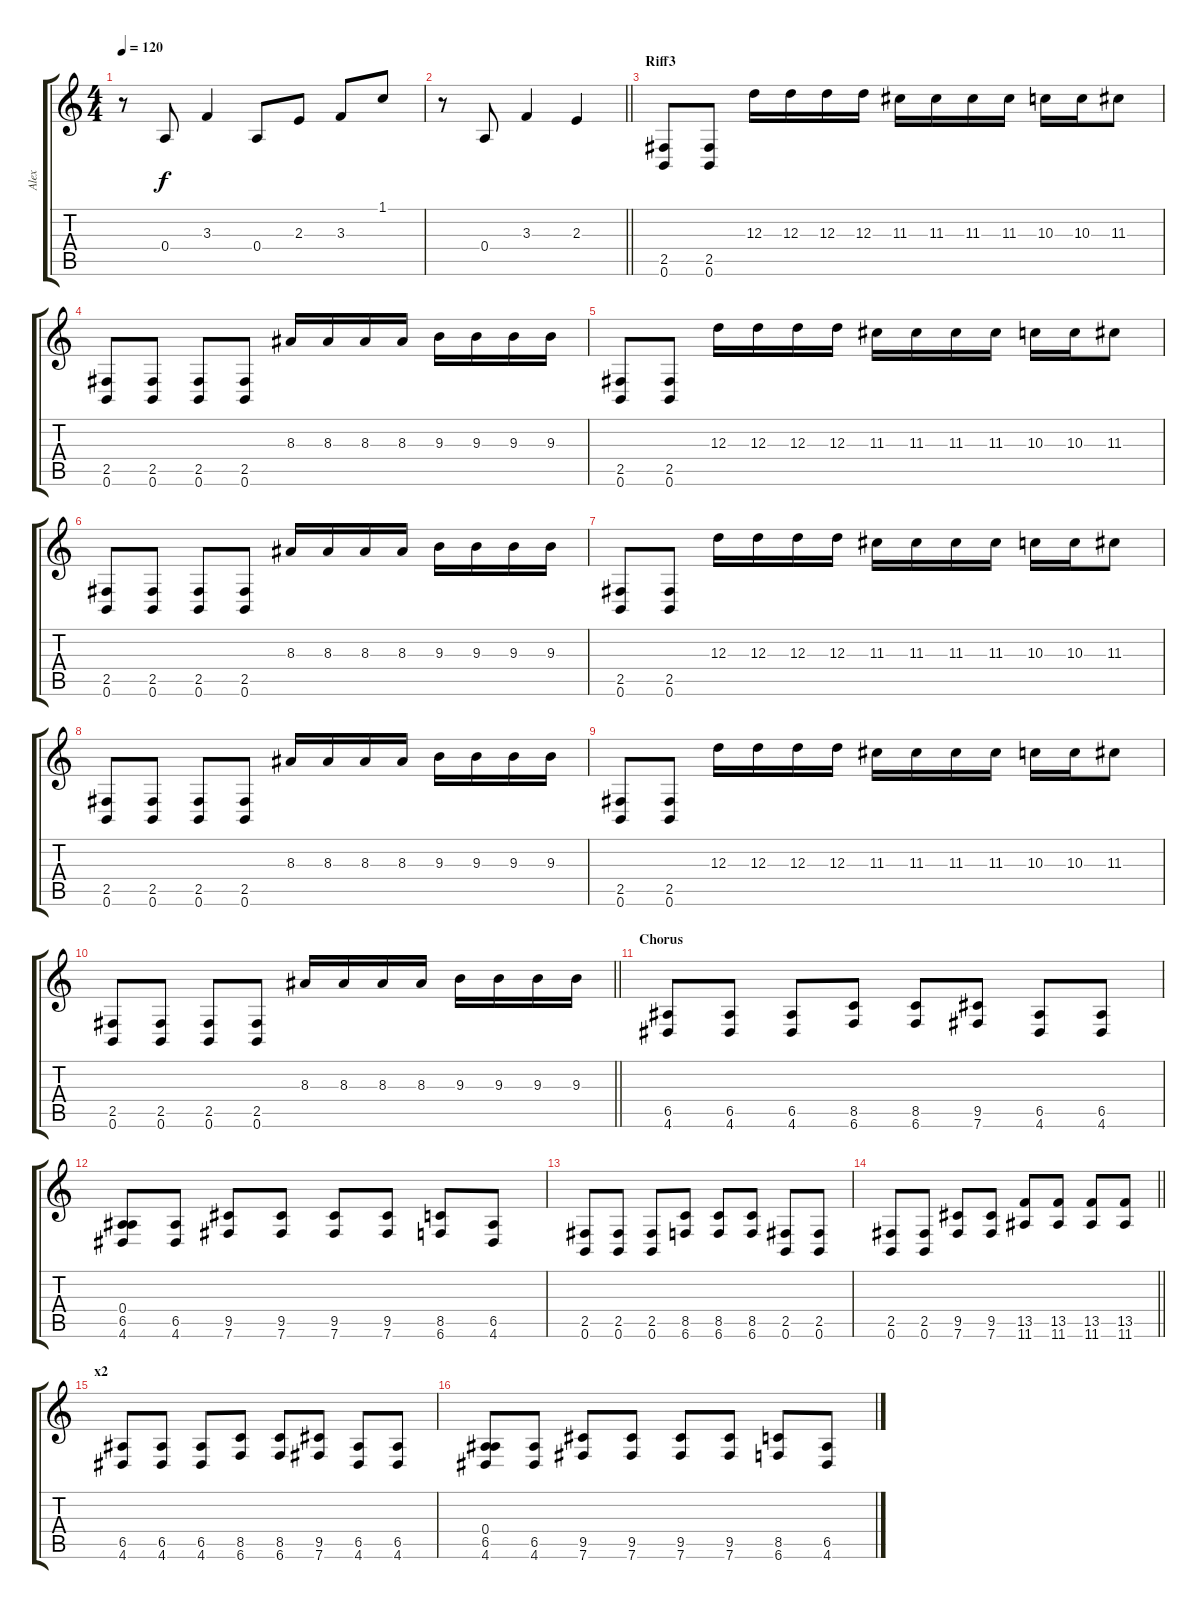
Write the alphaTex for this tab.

\track ("Alex" "Alex") {instrument overdrivenguitar}
\staff {score tabs}
\tuning (B3 Gb3 D3 A2 E2 B1) {hide}
\ts (4 4)
\tempo 120
\clef g2
\ks c
r.8{dy f} 0.4.8 3.3.4 0.4.8 2.3.8 3.3.8 1.1.8 |
\barLineRight lightlight
r.8 0.4.8 3.3.4 2.3.4 |
\section ("" "Riff3")
(2.5 0.6).8{instrument distortionguitar} (2.5 0.6).8 12.3.16 12.3.16 12.3.16 12.3.16 11.3.16 11.3.16 11.3.16 11.3.16 10.3.16 10.3.16 11.3.8 |
(2.5 0.6).8 (2.5 0.6).8 (2.5 0.6).8 (2.5 0.6).8 8.3.16 8.3.16 8.3.16 8.3.16 9.3.16 9.3.16 9.3.16 9.3.16 |
(2.5 0.6).8{instrument distortionguitar} (2.5 0.6).8 12.3.16 12.3.16 12.3.16 12.3.16 11.3.16 11.3.16 11.3.16 11.3.16 10.3.16 10.3.16 11.3.8 |
(2.5 0.6).8 (2.5 0.6).8 (2.5 0.6).8 (2.5 0.6).8 8.3.16 8.3.16 8.3.16 8.3.16 9.3.16 9.3.16 9.3.16 9.3.16 |
(2.5 0.6).8{instrument distortionguitar} (2.5 0.6).8 12.3.16 12.3.16 12.3.16 12.3.16 11.3.16 11.3.16 11.3.16 11.3.16 10.3.16 10.3.16 11.3.8 |
(2.5 0.6).8 (2.5 0.6).8 (2.5 0.6).8 (2.5 0.6).8 8.3.16 8.3.16 8.3.16 8.3.16 9.3.16 9.3.16 9.3.16 9.3.16 |
(2.5 0.6).8{instrument distortionguitar} (2.5 0.6).8 12.3.16 12.3.16 12.3.16 12.3.16 11.3.16 11.3.16 11.3.16 11.3.16 10.3.16 10.3.16 11.3.8 |
\barLineRight lightlight
(2.5 0.6).8 (2.5 0.6).8 (2.5 0.6).8 (2.5 0.6).8 8.3.16 8.3.16 8.3.16 8.3.16 9.3.16 9.3.16 9.3.16 9.3.16 |
\section ("" "Chorus")
(6.5 4.6).8 (6.5 4.6).8 (6.5 4.6).8 (8.5 6.6).8 (8.5 6.6).8 (9.5 7.6).8 (6.5 4.6).8 (6.5 4.6).8 |
(0.4 6.5 4.6).8 (6.5 4.6).8 (9.5 7.6).8 (9.5 7.6).8 (9.5 7.6).8 (9.5 7.6).8 (8.5 6.6).8 (6.5 4.6).8 |
(2.5 0.6).8 (2.5 0.6).8 (2.5 0.6).8 (8.5 6.6).8 (8.5 6.6).8 (8.5 6.6).8 (2.5 0.6).8 (2.5 0.6).8 |
\barLineRight lightlight
(2.5 0.6).8 (2.5 0.6).8 (9.5 7.6).8 (9.5 7.6).8 (13.5 11.6).8 (13.5 11.6).8 (13.5 11.6).8 (13.5 11.6).8 |
\section ("" "x2")
(6.5 4.6).8 (6.5 4.6).8 (6.5 4.6).8 (8.5 6.6).8 (8.5 6.6).8 (9.5 7.6).8 (6.5 4.6).8 (6.5 4.6).8 |
(0.4 6.5 4.6).8 (6.5 4.6).8 (9.5 7.6).8 (9.5 7.6).8 (9.5 7.6).8 (9.5 7.6).8 (8.5 6.6).8 (6.5 4.6).8
